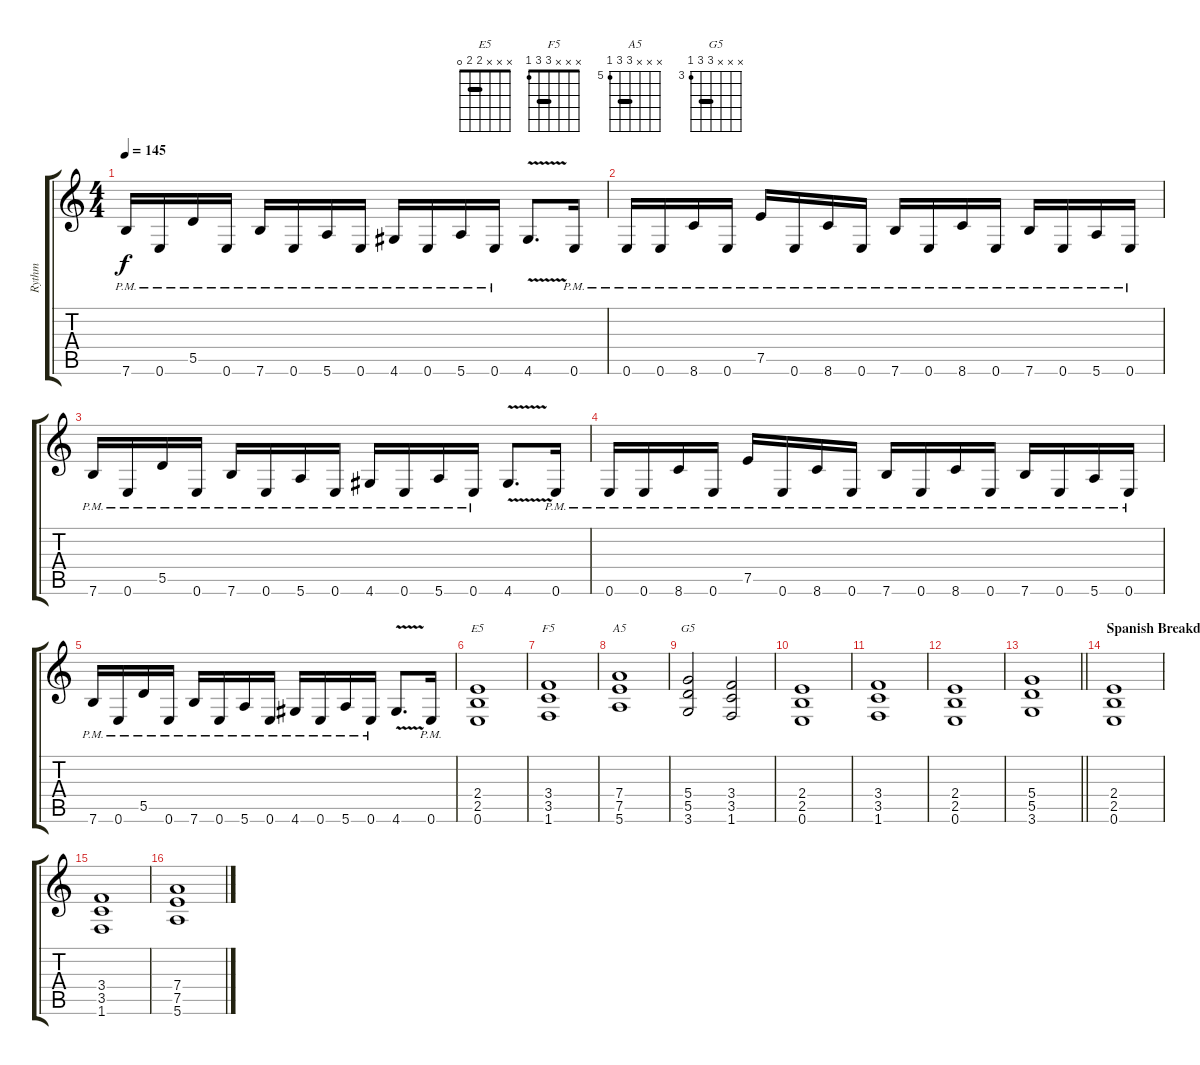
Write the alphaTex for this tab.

\track ("Rythm" "Rythm") {instrument distortionguitar}
\staff {score tabs}
\tuning (E4 B3 G3 D3 A2 E2) {hide}
\chord ("E5" x x x 2 2 0) {barre 2}
\chord ("F5" x x x 3 3 1) {barre 3}
\chord ("A5" x x x 7 7 5) {firstfret 5 barre 7}
\chord ("G5" x x x 5 5 3) {firstfret 3 barre 5}
\ts (4 4)
\tempo 145
\clef g2
\ks c
7.6{pm}.16{dy f} 0.6{pm}.16 5.5{pm}.16 0.6{pm}.16 7.6{pm}.16 0.6{pm}.16 5.6{pm}.16 0.6{pm}.16 4.6{pm}.16 0.6{pm}.16 5.6{pm}.16 0.6{pm}.16 4.6{v}.8{d} 0.6{pm}.16 |
0.6{pm}.16 0.6{pm}.16 8.6{pm}.16 0.6{pm}.16 7.5{pm}.16 0.6{pm}.16 8.6{pm}.16 0.6{pm}.16 7.6{pm}.16 0.6{pm}.16 8.6{pm}.16 0.6{pm}.16 7.6{pm}.16 0.6{pm}.16 5.6{pm}.16 0.6{pm}.16 |
7.6{pm}.16 0.6{pm}.16 5.5{pm}.16 0.6{pm}.16 7.6{pm}.16 0.6{pm}.16 5.6{pm}.16 0.6{pm}.16 4.6{pm}.16 0.6{pm}.16 5.6{pm}.16 0.6{pm}.16 4.6{v}.8{d} 0.6{pm}.16 |
0.6{pm}.16 0.6{pm}.16 8.6{pm}.16 0.6{pm}.16 7.5{pm}.16 0.6{pm}.16 8.6{pm}.16 0.6{pm}.16 7.6{pm}.16 0.6{pm}.16 8.6{pm}.16 0.6{pm}.16 7.6{pm}.16 0.6{pm}.16 5.6{pm}.16 0.6{pm}.16 |
7.6{pm}.16 0.6{pm}.16 5.5{pm}.16 0.6{pm}.16 7.6{pm}.16 0.6{pm}.16 5.6{pm}.16 0.6{pm}.16 4.6{pm}.16 0.6{pm}.16 5.6{pm}.16 0.6{pm}.16 4.6{v}.8{d} 0.6{pm}.16 |
(2.4 2.5 0.6).1{ch "E5"} |
(3.4 3.5 1.6).1{ch "F5"} |
(7.4 7.5 5.6).1{ch "A5"} |
(5.4 5.5 3.6).2{ch "G5"} (3.4 3.5 1.6).2 |
(2.4 2.5 0.6).1 |
(3.4 3.5 1.6).1 |
(2.4 2.5 0.6).1 |
\barLineRight lightlight
(5.4 5.5 3.6).1 |
\section ("" "Spanish Breakdown")
(2.4 2.5 0.6).1 |
(3.4 3.5 1.6).1 |
(7.4 7.5 5.6).1
